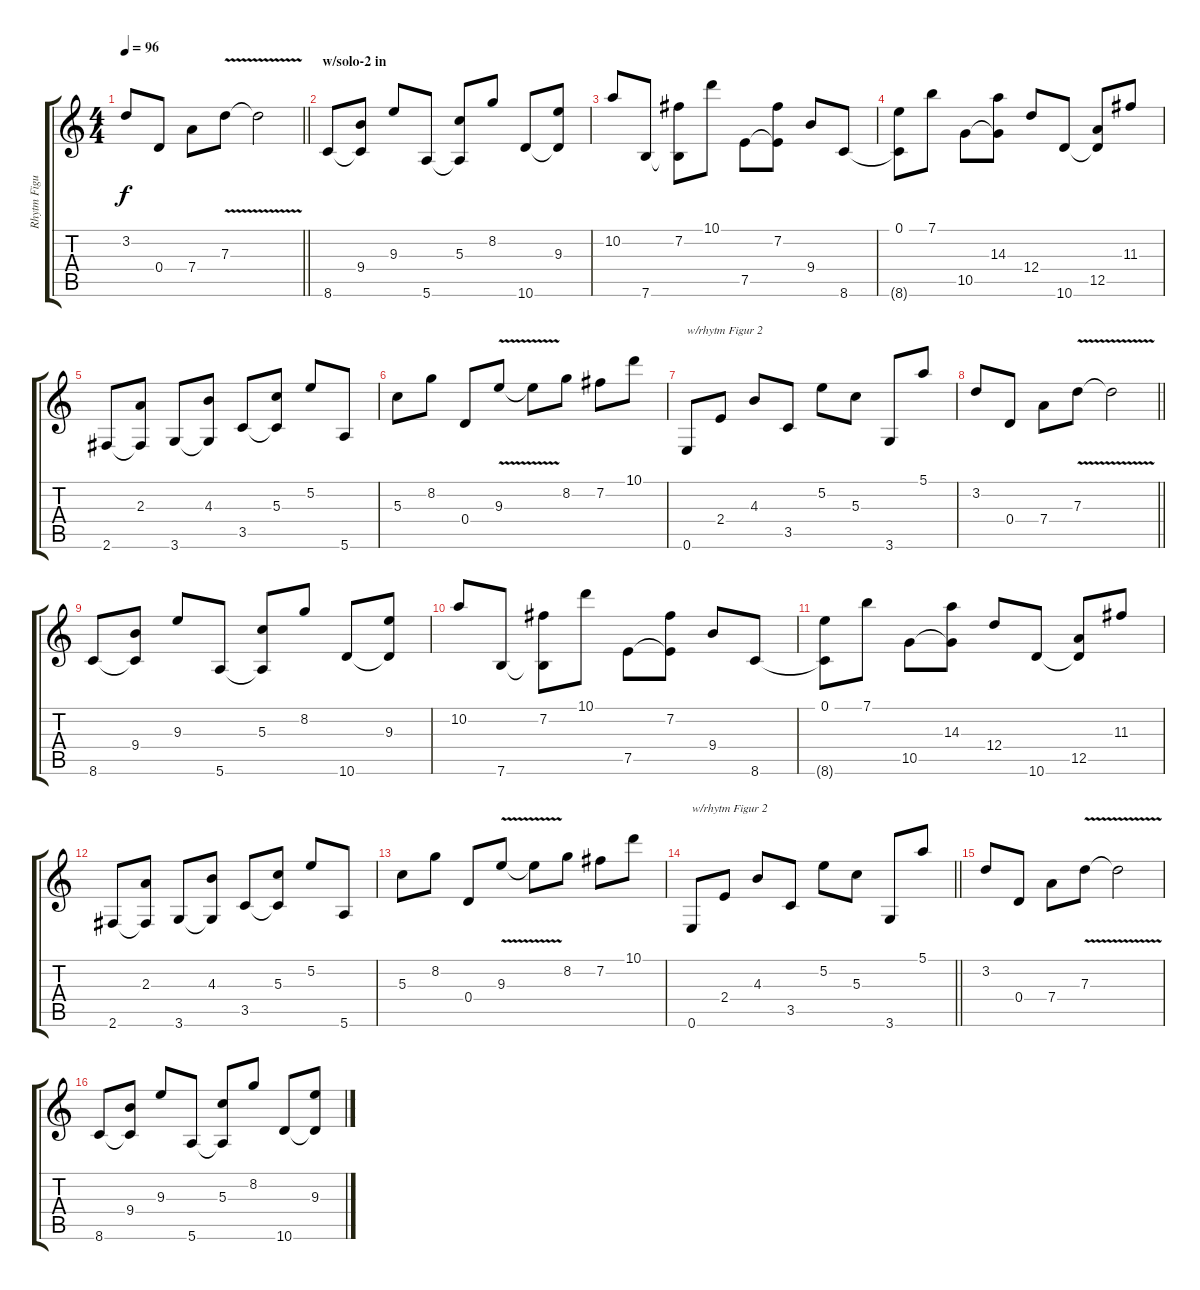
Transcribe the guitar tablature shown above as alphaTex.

\track ("Rhytm Figur 2" "Rhytm Figu") {instrument distortionguitar}
\staff {score tabs}
\tuning (E4 B3 G3 D3 A2 E2) {hide}
\ts (4 4)
\tempo 96
\clef g2
\barLineRight lightlight
\ks c
3.2.8{dy f} 0.4.8 7.4.8 7.3{v}.8 7.3{t}.2 |
\section ("" "w/solo-2 in")
8.6.8{volume 8 balance 0 instrument distortionguitar} (9.4 8.6{t}).8 9.3.8 5.6.8 (5.3 5.6{t}).8 8.2.8 10.6.8 (9.3 10.6{t}).8 |
10.2.8 7.6.8 (7.2 7.6{t}).8 10.1.8 7.5.8 (7.2 7.5{t}).8 9.4.8 8.6.8 |
(0.1 8.6{t}).8 7.1.8 10.5.8 (14.3 10.5{t}).8 12.4.8 10.6.8 (12.5 10.6{t}).8 11.3.8 |
2.6.8 (2.3 2.6{t}).8 3.6.8 (4.3 3.6{t}).8 3.5.8 (5.3 3.5{t}).8 5.2.8 5.6.8 |
5.3.8 8.2.8 0.4.8 9.3{v}.8 9.3{t}.8 8.2.8 7.2.8 10.1.8 |
0.6.8{txt "w/rhytm Figur 2"} 2.4.8 4.3.8 3.5.8 5.2.8 5.3.8 3.6.8 5.1.8 |
\barLineRight lightlight
3.2.8 0.4.8 7.4.8 7.3{v}.8 7.3{t}.2 |
8.6.8{volume 8 balance 0 instrument distortionguitar} (9.4 8.6{t}).8 9.3.8 5.6.8 (5.3 5.6{t}).8 8.2.8 10.6.8 (9.3 10.6{t}).8 |
10.2.8 7.6.8 (7.2 7.6{t}).8 10.1.8 7.5.8 (7.2 7.5{t}).8 9.4.8 8.6.8 |
(0.1 8.6{t}).8 7.1.8 10.5.8 (14.3 10.5{t}).8 12.4.8 10.6.8 (12.5 10.6{t}).8 11.3.8 |
2.6.8 (2.3 2.6{t}).8 3.6.8 (4.3 3.6{t}).8 3.5.8 (5.3 3.5{t}).8 5.2.8 5.6.8 |
5.3.8 8.2.8 0.4.8 9.3{v}.8 9.3{t}.8 8.2.8 7.2.8 10.1.8 |
\barLineRight lightlight
0.6.8{txt "w/rhytm Figur 2"} 2.4.8 4.3.8 3.5.8 5.2.8 5.3.8 3.6.8 5.1.8 |
3.2.8 0.4.8 7.4.8 7.3{v}.8 7.3{t}.2 |
8.6.8{volume 8 balance 0 instrument distortionguitar} (9.4 8.6{t}).8 9.3.8 5.6.8 (5.3 5.6{t}).8 8.2.8 10.6.8 (9.3 10.6{t}).8
